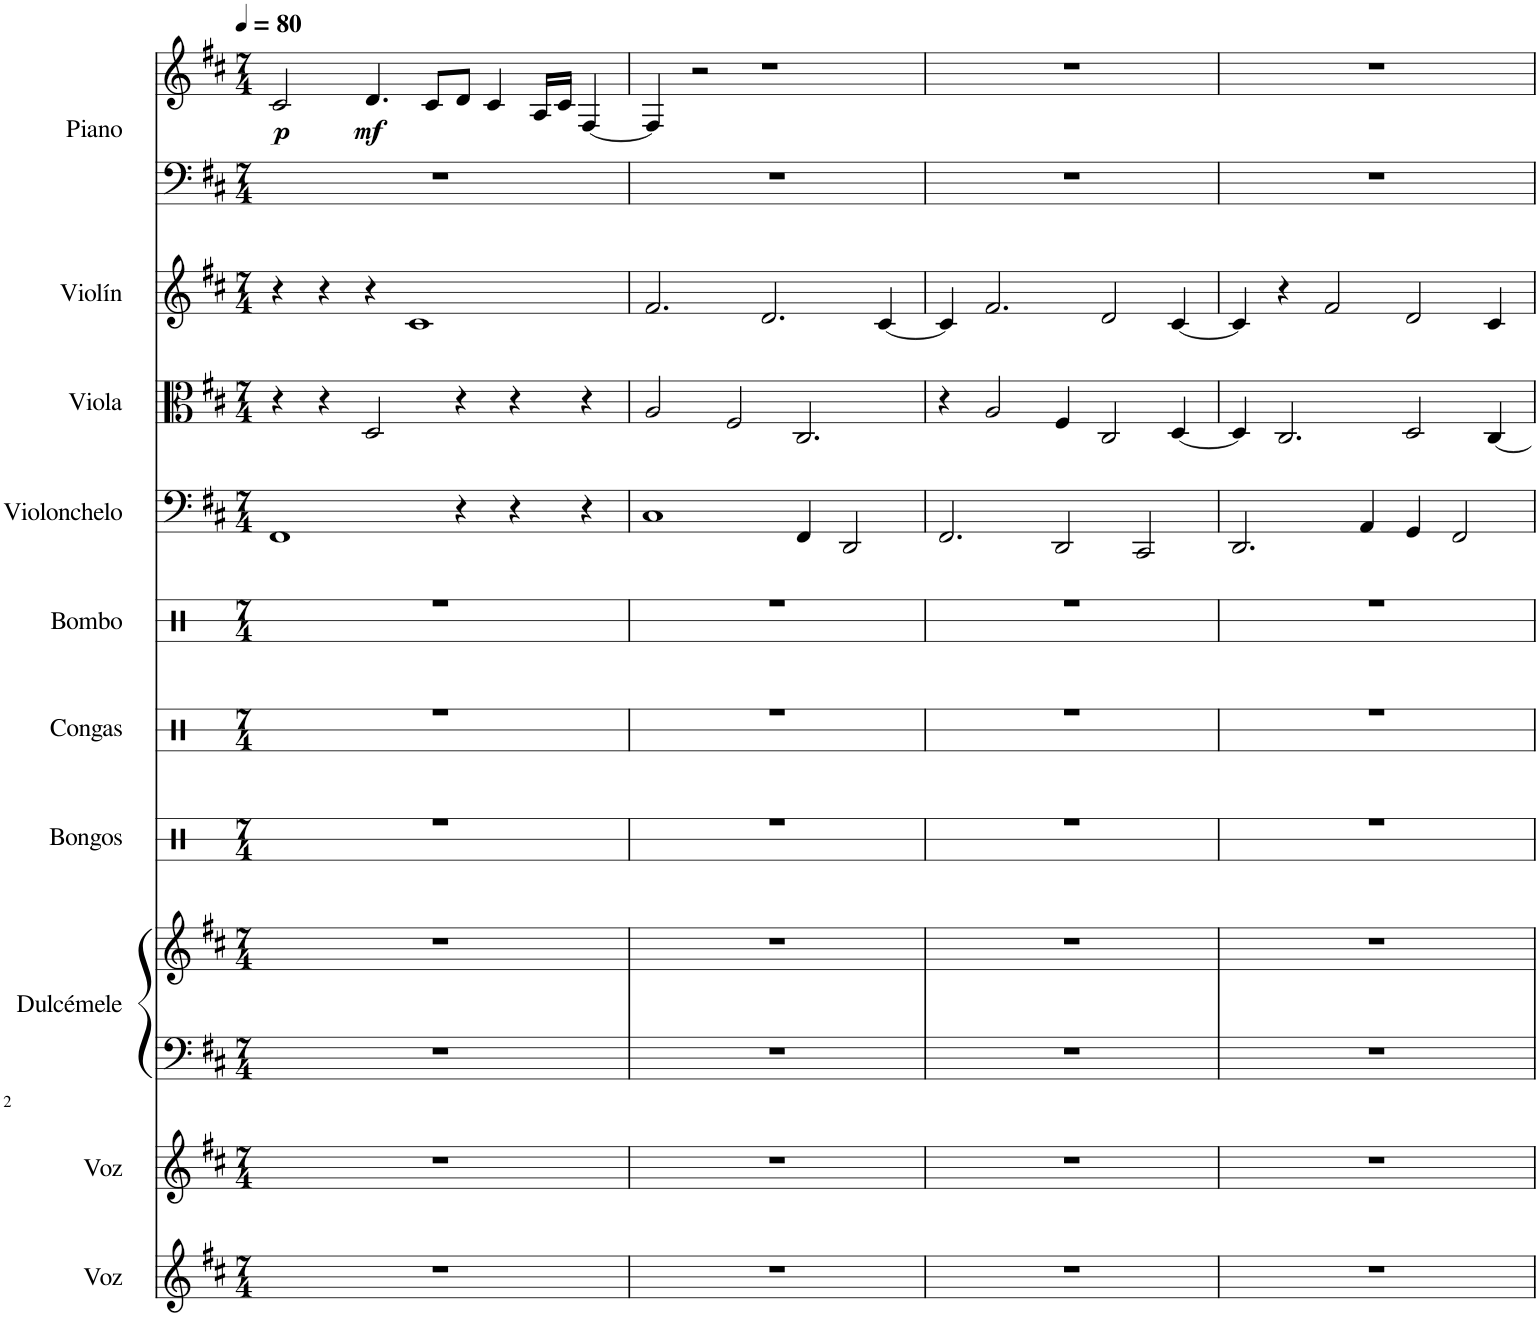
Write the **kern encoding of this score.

**kern	**kern	**kern	**kern	**kern	**kern	**kern	**kern	**kern	**kern	**kern	**kern	**dynam
*part10	*part9	*part8	*part8	*part7	*part6	*part5	*part4	*part3	*part2	*part1	*part1	*part1
*staff12	*staff11	*staff10	*staff9	*staff8	*staff7	*staff6	*staff5	*staff4	*staff3	*staff2	*staff1	*staff1/2
*I"Voz	*I"Voz	*I"Dulcémele	*	*I"Bongos	*I"Congas	*I"Bombo	*I"Violonchelo	*I"Viola	*I"Violín	*I"Piano	*	*
*I'Vo.	*I'Vo.	*I'Dulc.	*	*I'Bo.	*	*I'Bmb.	*I'Vc.	*I'Vla.	*I'Vln.	*I'Pno.	*	*
*	*	*	*	*stria3	*stria3	*stria3	*	*	*	*	*	*
*clefG2	*clefG2	*clefF4	*clefG2	*clefX	*clefX	*clefX	*clefF4	*clefC3	*clefG2	*clefF4	*clefG2	*
*k[f#c#]	*k[f#c#]	*k[f#c#]	*k[f#c#]	*k[]	*k[]	*k[]	*k[f#c#]	*k[f#c#]	*k[f#c#]	*k[f#c#]	*k[f#c#]	*
*M7/4	*M7/4	*M7/4	*M7/4	*M7/4	*M7/4	*M7/4	*M7/4	*M7/4	*M7/4	*M7/4	*M7/4	*
*MM80	*MM80	*MM80	*MM80	*MM80	*MM80	*MM80	*MM80	*MM80	*MM80	*MM80	*MM80	*
=1	=1	=1	=1	=1	=1	=1	=1	=1	=1	=1	=1	=1
!	!	!	!	!	!	!	!	!	!	!	!	!LO:DY:b
1..r	1..r	1..r	1..r	1..r	1..r	1..r	1FF#	4r	4r	1..r	2c#/	p
.	.	.	.	.	.	.	.	4r	4r	.	.	.
!	!	!	!	!	!	!	!	!	!	!	!	!LO:DY:b
.	.	.	.	.	.	.	.	2D/	4r	.	4.d/	mf
.	.	.	.	.	.	.	.	.	1c#	.	.	.
.	.	.	.	.	.	.	.	.	.	.	8c#/L	.
.	.	.	.	.	.	.	4r	4r	.	.	8d/J	.
.	.	.	.	.	.	.	.	.	.	.	4c#/	.
.	.	.	.	.	.	.	4r	4r	.	.	.	.
.	.	.	.	.	.	.	.	.	.	.	16A/LL	.
.	.	.	.	.	.	.	.	.	.	.	16c#/JJ	.
.	.	.	.	.	.	.	4r	4r	.	.	[4F#/	.
=2	=2	=2	=2	=2	=2	=2	=2	=2	=2	=2	=2	=2
1..r	1..r	1..r	1..r	1..r	1..r	1..r	1C#	2A/	2.f#/	1..r	4F#/]	.
.	.	.	.	.	.	.	.	.	.	.	2r	.
.	.	.	.	.	.	.	.	2F#/	.	.	.	.
.	.	.	.	.	.	.	.	.	2.d/	.	1r	.
.	.	.	.	.	.	.	4FF#/	2.C#/	.	.	.	.
.	.	.	.	.	.	.	2DD/	.	.	.	.	.
.	.	.	.	.	.	.	.	.	[4c#/	.	.	.
=3	=3	=3	=3	=3	=3	=3	=3	=3	=3	=3	=3	=3
1..r	1..r	1..r	1..r	1..r	1..r	1..r	2.FF#/	4r	4c#/]	1..r	1..r	.
.	.	.	.	.	.	.	.	2A/	2.f#/	.	.	.
.	.	.	.	.	.	.	2DD/	4F#/	.	.	.	.
.	.	.	.	.	.	.	.	2C#/	2d/	.	.	.
.	.	.	.	.	.	.	2CC#/	.	.	.	.	.
.	.	.	.	.	.	.	.	[4D/	[4c#/	.	.	.
=4	=4	=4	=4	=4	=4	=4	=4	=4	=4	=4	=4	=4
1..r	1..r	1..r	1..r	1..r	1..r	1..r	2.DD/	4D/]	4c#/]	1..r	1..r	.
.	.	.	.	.	.	.	.	2.C#/	4r	.	.	.
.	.	.	.	.	.	.	.	.	2f#/	.	.	.
.	.	.	.	.	.	.	4AA/	.	.	.	.	.
.	.	.	.	.	.	.	4GG/	2D/	2d/	.	.	.
.	.	.	.	.	.	.	2FF#/	.	.	.	.	.
.	.	.	.	.	.	.	.	[4C#/	4c#/	.	.	.
=	=	=	=	=	=	=	=	=	=	=	=	=
*-	*-	*-	*-	*-	*-	*-	*-	*-	*-	*-	*-	*-
